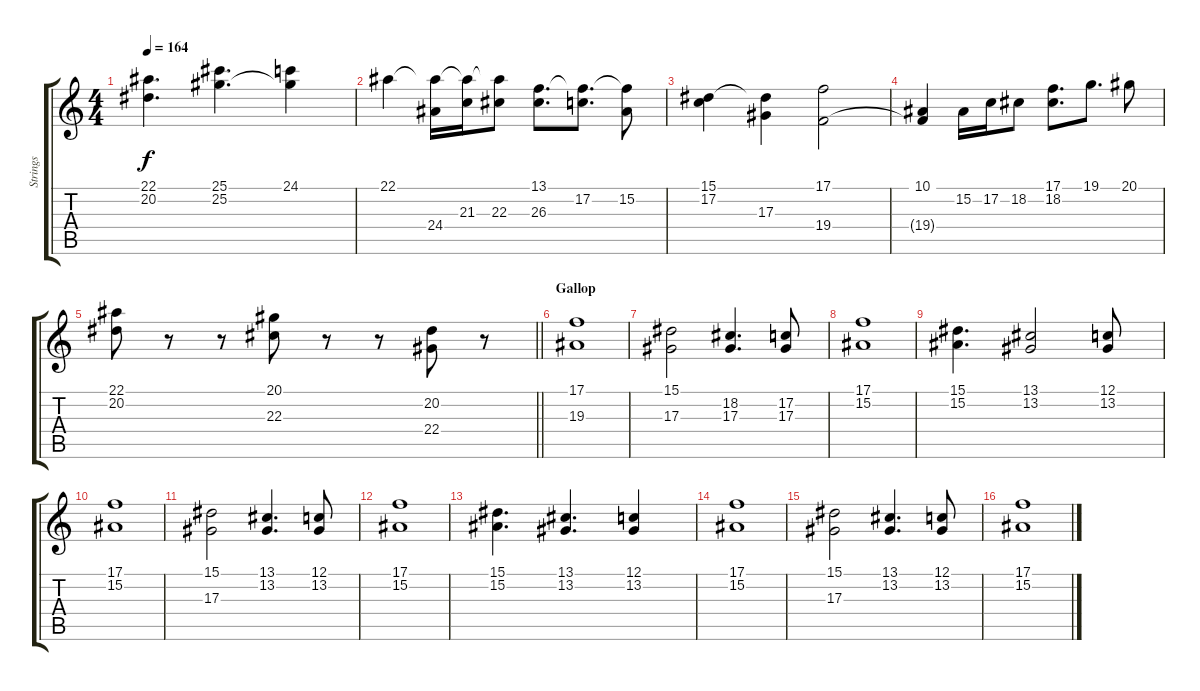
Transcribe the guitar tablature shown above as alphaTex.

\track ("Strings" "Strings") {instrument stringensemble1}
\staff {score tabs}
\tuning (C4 G3 Eb3 Bb2 F2 C2) {hide}
\ts (4 4)
\tempo 164
\clef g2
\ks c
(22.1 20.2).4{d dy f} (25.1 25.2).4{d} (24.1 25.2{t}).4 |
22.1.4 (22.1{t} 24.4).16 (22.1{t} 21.3).16 (22.1{t} 22.3).8 (13.1 26.3).8{d} (17.2 26.3{t}).8{d} (15.2 26.3{t}).8 |
(15.1 17.2).4 (15.1{t} 17.3).4 (17.1 19.4).2 |
(10.1 19.4{t}).4 15.2.16 17.2.16 18.2.8 (17.1 18.2).8{d} 19.1.8{d} 20.1.8 |
\barLineRight lightlight
(22.1 20.2).8 r.8 r.8 (20.1 22.3).8 r.8 r.8 (20.2 22.4).8 r.8 |
\section ("" "Gallop")
(17.1 19.3).1 |
(15.1 17.3).2 (18.2 17.3).4{d} (17.2 17.3).8 |
(17.1 15.2).1 |
(15.1 15.2).4{d} (13.1 13.2).2 (12.1 13.2).8 |
(17.1 15.2).1 |
(15.1 17.3).2 (13.1 13.2).4{d} (12.1 13.2).8 |
(17.1 15.2).1 |
(15.1 15.2).4{d} (13.1 13.2).4{d} (12.1 13.2).4 |
(17.1 15.2).1 |
(15.1 17.3).2 (13.1 13.2).4{d} (12.1 13.2).8 |
(17.1 15.2).1
